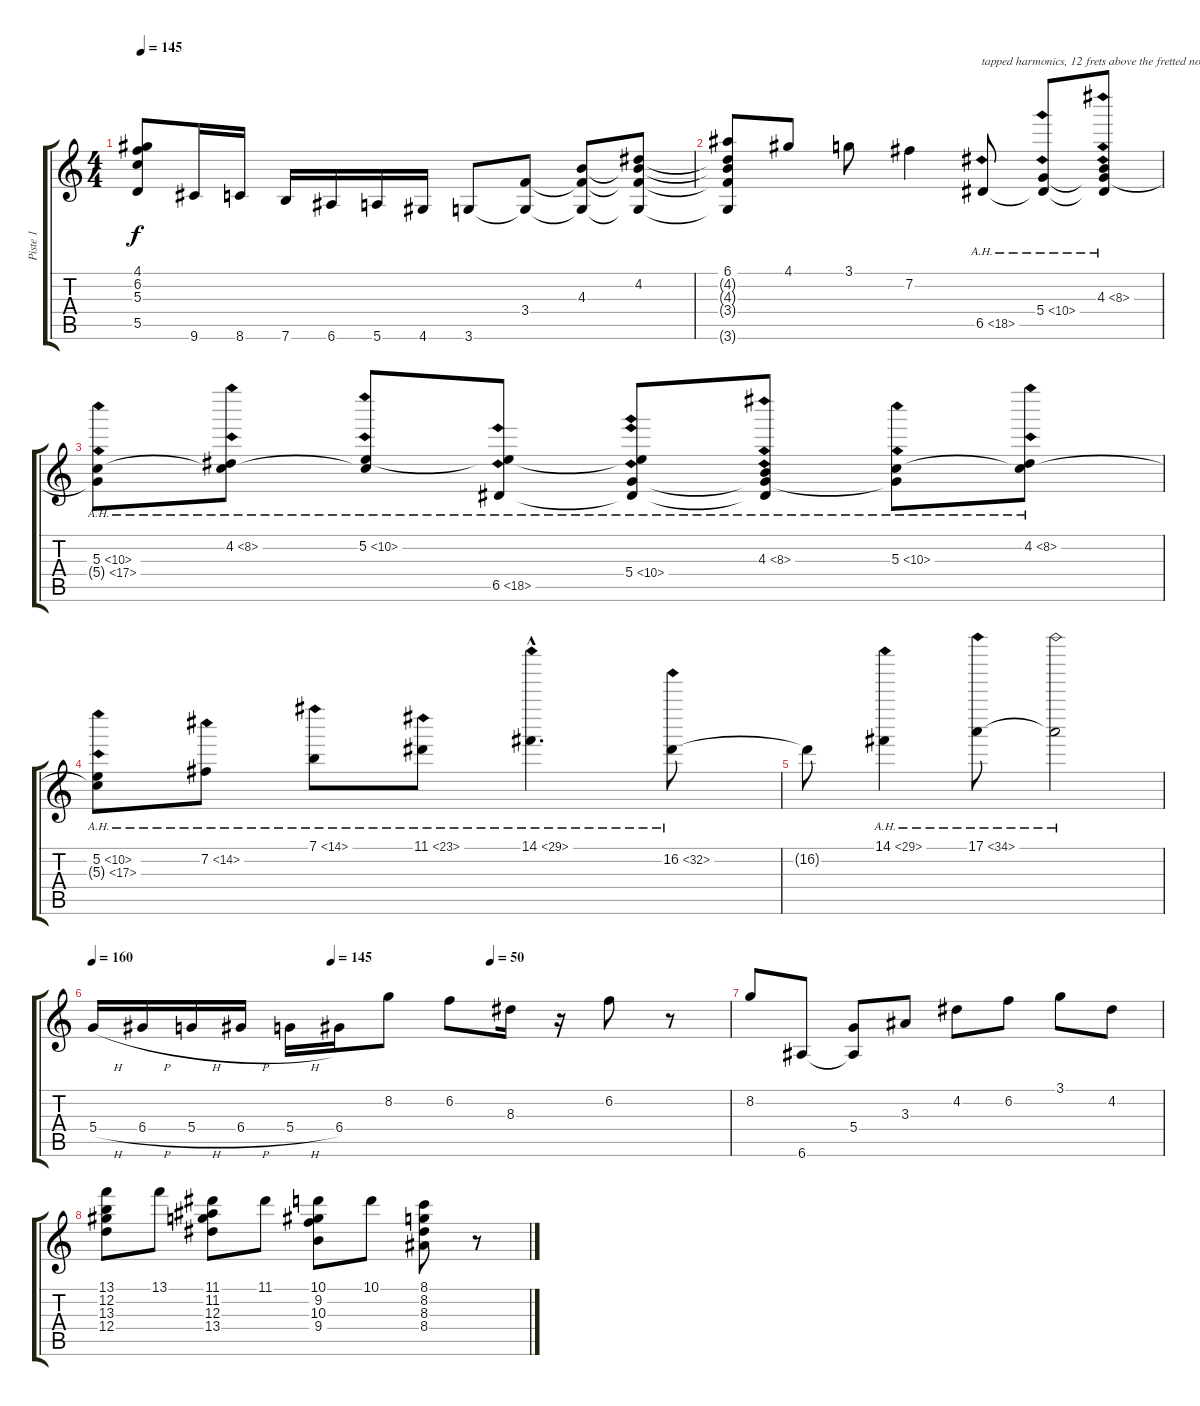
\track ("Piste 1" "Piste 1") {instrument electricguitarjazz}
\staff {score tabs}
\tuning (E4 B3 G3 D3 A2 E2) {hide}
\ts (4 4)
\tempo 145
\clef g2
\ks c
(4.1{t} 6.2{t} 5.3{t} 5.5{t}).8{dy f} 9.6.16 8.6.16 7.6.16 6.6.16 5.6.16 4.6.16 3.6.8 (3.4 3.6{t}).8 (4.3 3.4{t} 3.6{t}).8 (4.2 4.3{t} 3.4{t} 3.6{t}).8 |
(6.1 4.2{t} 4.3{t} 3.4{t} 3.6{t}).8 4.1.8 3.1.8 7.2.4 6.5{ah 12}.8{txt "tapped harmonics, 12 frets above the fretted note"} (5.4{ah 5} 6.5{ah 12 t}).8 (4.3{ah 4} 5.4{ah 12 t} 6.5{ah 12 t}).8 |
(5.3{ah 5} 5.4{ah 12 t}).8 (4.2{ah 4} 5.3{ah 12 t}).8 (5.2{ah 5} 5.3{ah 12 t}).8 (5.2{ah 12 t} 6.5{ah 12}).8 (5.2{ah 12 t} 5.4{ah 5} 6.5{ah 12 t}).8 (4.3{ah 4} 5.4{ah 12 t} 6.5{ah 12 t}).8 (5.3{ah 5} 5.4{ah 12 t}).8 (4.2{ah 4} 5.3{ah 12 t}).8 |
(5.2{ah 5} 5.3{ah 12 t}).8 7.2{ah 7}.8 7.1{ah 7}.8 11.1{ah 12}.8 14.1{ah 15 hac}.4{d} 16.2{ah 16}.8 |
16.2{t}.8 14.1{ah 15}.4 17.1{ah 17}.8 17.1{ah 17 t}.2 |
\tempo 160
\tempo (145 0.375)
\tempo (50 0.625)
5.4{h}.16 6.4{h}.16 5.4{h}.16 6.4{h}.16 5.4{h}.16 6.4.16 8.2.8 6.2.8 8.3.16 r.16 6.2.8 r.8 |
8.2.8 6.6.8 (5.4 6.6{t}).8 3.3.8 4.2.8 6.2.8 3.1.8 4.2.8 |
(13.1 12.2 13.3 12.4).8 13.1.8 (11.1 11.2 12.3 13.4).8 11.1.8 (10.1 9.2 10.3 9.4).8 10.1.8 (8.1 8.2 8.3 8.4).8 r.8
